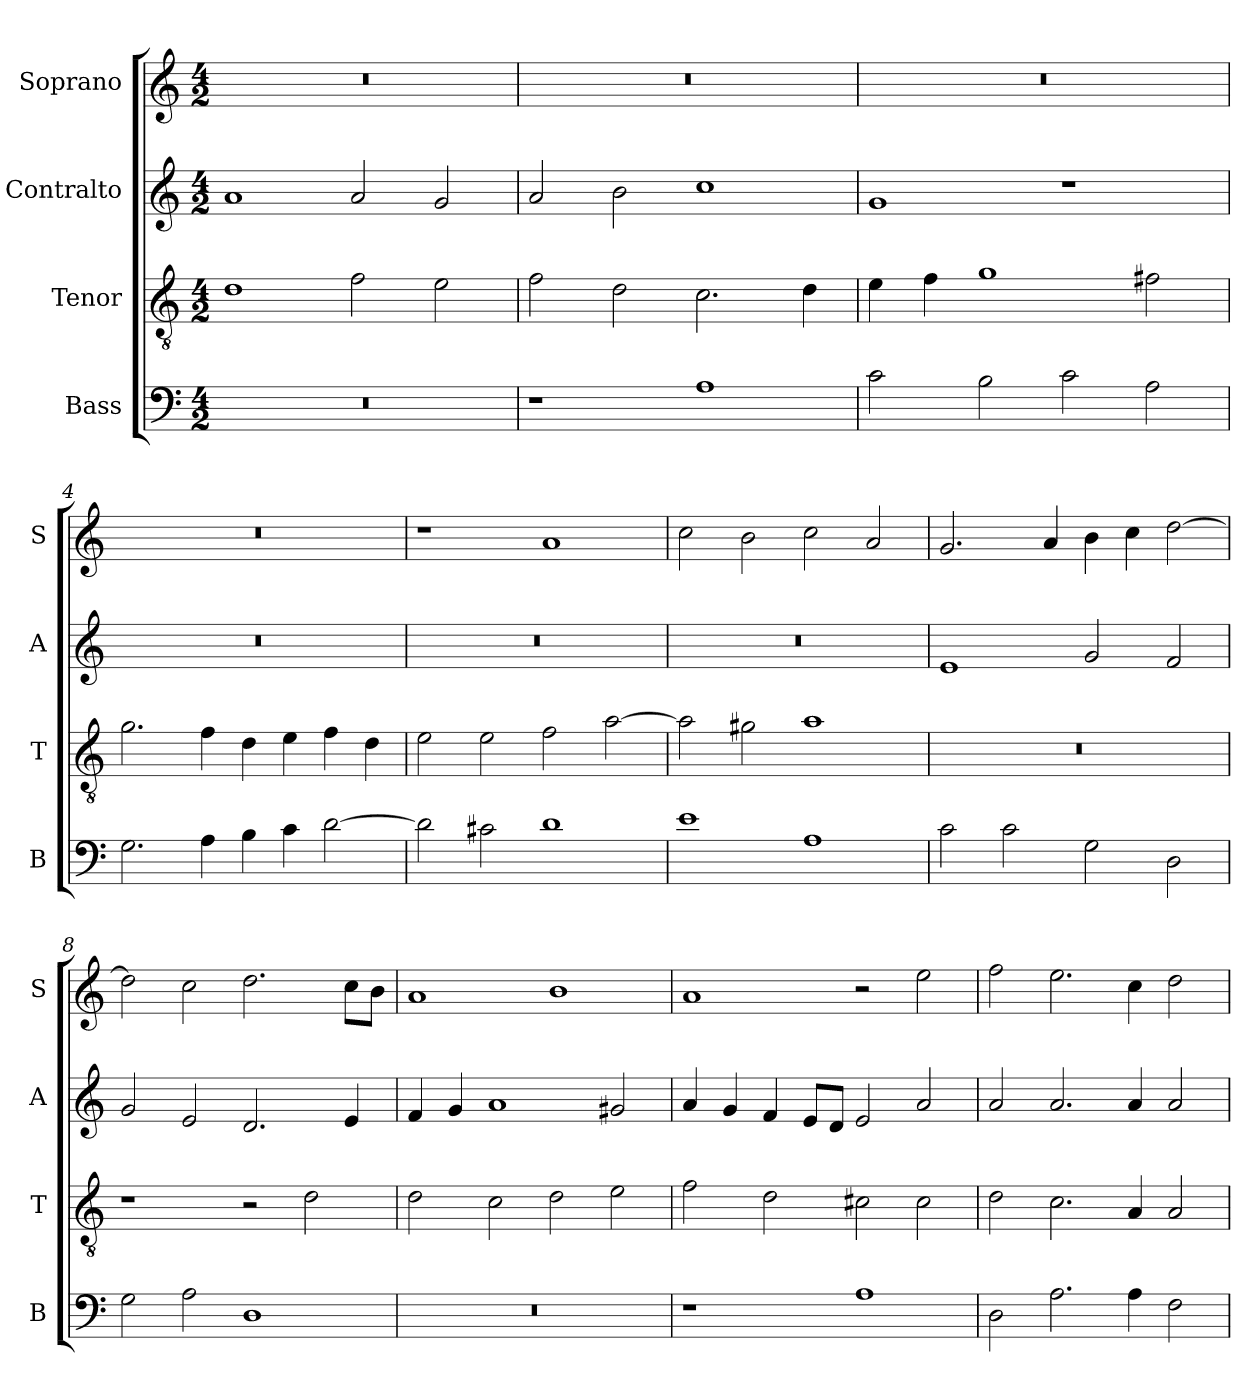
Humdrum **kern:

**kern	**kern	**kern	**kern
*part4	*part3	*part2	*part1
*staff4	*staff3	*staff2	*staff1
*I"Bass	*I"Tenor	*I"Contralto	*I"Soprano
*I'B	*I'T	*I'A	*I'S
*clefF4	*clefGv2	*clefG2	*clefG2
*k[]	*k[]	*k[]	*k[]
*D:dor	*D:dor	*D:dor	*D:dor
*M4/2	*M4/2	*M4/2	*M4/2
=1	=1	=1	=1
0r	1d	1a	0r
.	2f	2a	.
.	2e	2g	.
=2	=2	=2	=2
1r	2f	2a	0r
.	2d	2b	.
1A	2.c	1cc	.
.	4d	.	.
=3	=3	=3	=3
2c	4e	1g	0r
.	4f	.	.
2B	1g	.	.
2c	.	1r	.
2A	2f#X	.	.
=4	=4	=4	=4
2.G	2.g	0r	0r
4A	4f	.	.
4B	4d	.	.
4c	4e	.	.
[2d	4f	.	.
.	4d	.	.
=5	=5	=5	=5
2d]	2e	0r	1r
2c#X	2e	.	.
1d	2f	.	1a
.	[2a	.	.
=6	=6	=6	=6
1e	2a]	0r	2cc
.	2g#X	.	2b
1A	1a	.	2cc
.	.	.	2a
=7	=7	=7	=7
2c	0r	1e	2.g
2c	.	.	.
.	.	.	4a
2G	.	2g	4b
.	.	.	4cc
2D	.	2f	[2dd
=8	=8	=8	=8
2G	1r	2g	2dd]
2A	.	2e	2cc
1D	2r	2.d	2.dd
.	2d	.	.
.	.	4e	8cc\L
.	.	.	8b\J
=9	=9	=9	=9
0r	2d	4f	1a
.	.	4g	.
.	2c	1a	.
.	2d	.	1b
.	2e	2g#X	.
=10	=10	=10	=10
1r	2f	4a	1a
.	.	4g	.
.	2d	4f	.
.	.	8e/L	.
.	.	8d/J	.
1A	2c#X	2e	2r
.	2c#	2a	2ee
=11	=11	=11	=11
2D	2d	2a	2ff
2.A	2.c	2.a	2.ee
4A	4A	4a	4cc
2F	2A	2a	2dd
=	=	=	=
*-	*-	*-	*-
